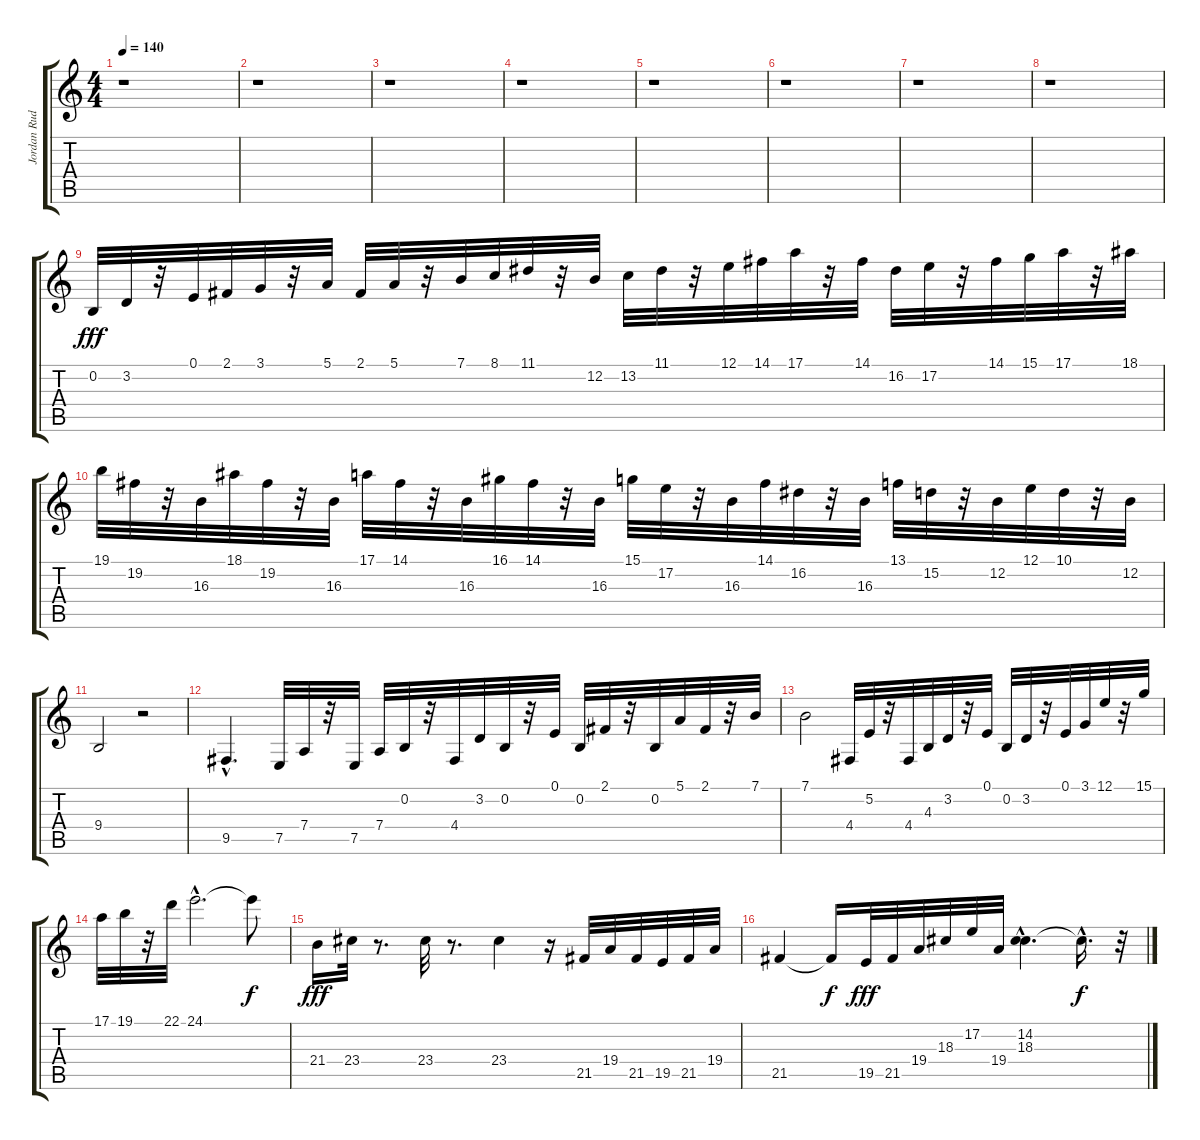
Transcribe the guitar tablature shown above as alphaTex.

\track ("Jordan Rudess Lead" "Jordan Rud") {instrument lead5charang}
\staff {score tabs}
\tuning (E4 B3 G3 D3 A2 E2) {hide}
\ts (4 4)
\tempo 140
\clef g2
\ks c
r.1{dy fff} |
r.1 |
r.1 |
r.1 |
r.1 |
r.1 |
r.1 |
r.1 |
0.2.32 3.2.32 r.32 0.1.32 2.1.32 3.1.32 r.32 5.1.32 2.1.32 5.1.32 r.32 7.1.32 8.1.32 11.1.32 r.32 12.2.32 13.2.32 11.1.32 r.32 12.1.32 14.1.32 17.1.32 r.32 14.1.32 16.2.32 17.2.32 r.32 14.1.32 15.1.32 17.1.32 r.32 18.1.32 |
19.1.32 19.2.32 r.32 16.3.32 18.1.32 19.2.32 r.32 16.3.32 17.1.32 14.1.32 r.32 16.3.32 16.1.32 14.1.32 r.32 16.3.32 15.1.32 17.2.32 r.32 16.3.32 14.1.32 16.2.32 r.32 16.3.32 13.1.32 15.2.32 r.32 12.2.32 12.1.32 10.1.32 r.32 12.2.32 |
9.4.2 r.2 |
9.5{hac}.4{d} 7.5.32 7.4.32 r.32 7.5.32 7.4.32 0.2.32 r.32 4.4.32 3.2.32 0.2.32 r.32 0.1.32 0.2.32 2.1.32 r.32 0.2.32 5.1.32 2.1.32 r.32 7.1.32 |
7.1.2 4.4.32 5.2.32 r.32 4.4.32 4.3.32 3.2.32 r.32 0.1.32 0.2.32 3.2.32 r.32 0.1.32 3.1.32 12.1.32 r.32 15.1.32 |
17.1.32 19.1.32 r.32 22.1.32 24.1{hac}.2{d} 24.1{t}.8{dy f} |
21.4.16{dy fff} 23.4.32 r.8{d} 23.4.32 r.8{d} 23.4.4 r.16 21.5.32 19.4.32 21.5.32 19.5.32 21.5.32 19.4.32 |
21.5.4 21.5{t}.16{dy f} 19.5.32{dy fff} 21.5.32 19.4.32 18.3.32 17.2.32 19.4.32 (14.2 18.3{hac}).4{d} 18.3{hac t}.16{d dy f} r.32
